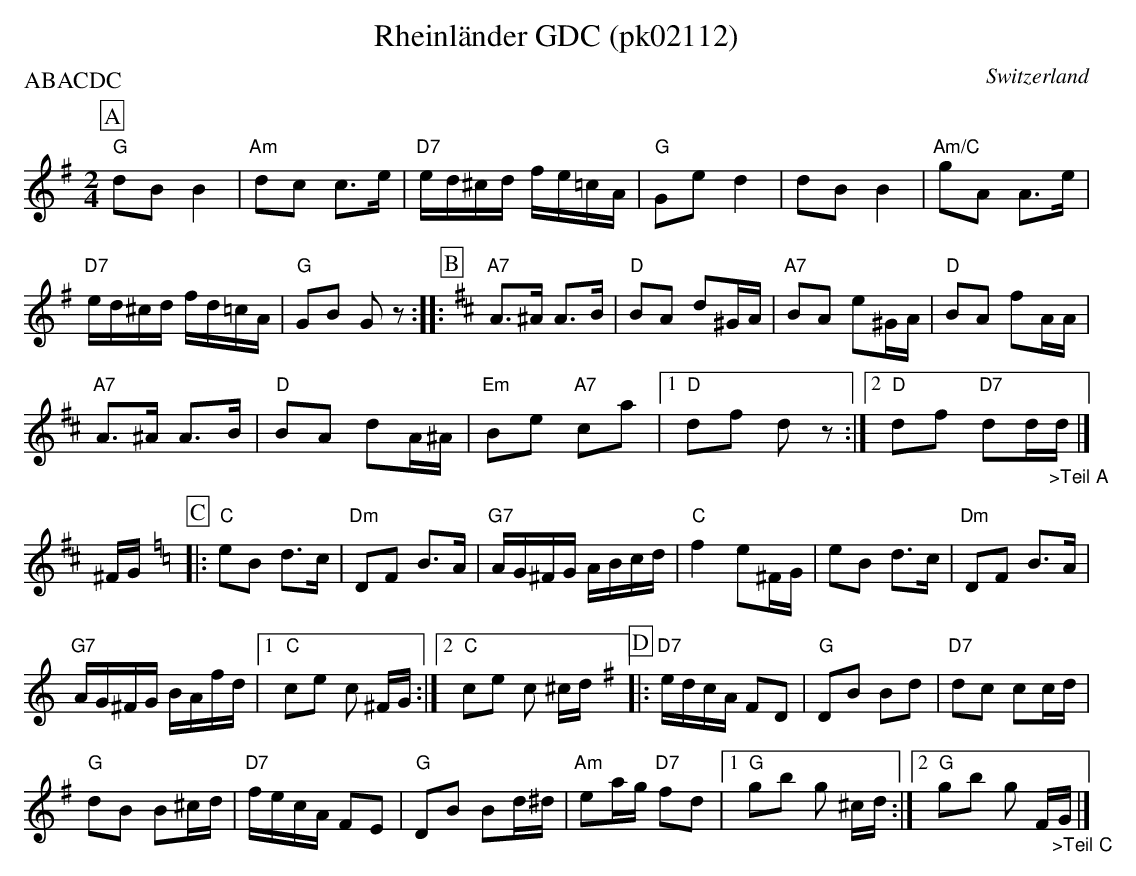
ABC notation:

X:1
T:Rheinländer GDC (pk02112)
O:Switzerland
P:ABACDC
M:2/4
L:1/8
K:G major
[P:A] "G"dBB2 | "Am"dc c>e | "D7"e/d/^c/d/ f/e/=c/A/ | "G"Ged2 | dBB2 | "Am/C"gA A>e  |
"D7"e/d/^c/d/ f/d/=c/A/ | "G"GB Gz:: [P:B] [K:D] "A7"A>^A A>B | "D"BA d^G/A/ | "A7"BA e^G/A/ | "D"BA fA/A/ |
"A7"A>^A A>B | "D"BA dA/^A/ | "Em"Be "A7"ca |1 "D"df dz :|2 "D"df "D7"dd/"_>Teil A"d/ |]
^F/G/ [K:C] [P:C] |: "C"eB d>c | "Dm"DF B>A | "G7"A/G/^F/G/ A/B/c/d/ | "C"f2 e^F/G/ | eB d>c | "Dm"DF B>A |
"G7"A/G/^F/G/ B/A/f/d/ |1 "C"ce c ^F/G/ :|2 "C"ce c ^c/d/ [K:G] [P:D] |: "D7"e/d/c/A/ FD | "G"DB Bd | "D7"dc cc/d/ |
"G"dB B^c/d/ | "D7"f/e/c/A/ FE | "G"DB Bd/^d/ | "Am"ea/g/ "D7"fd |1 "G"gb g ^c/d/ :|2 "G"gb g F/"_>Teil C"G/ |]
